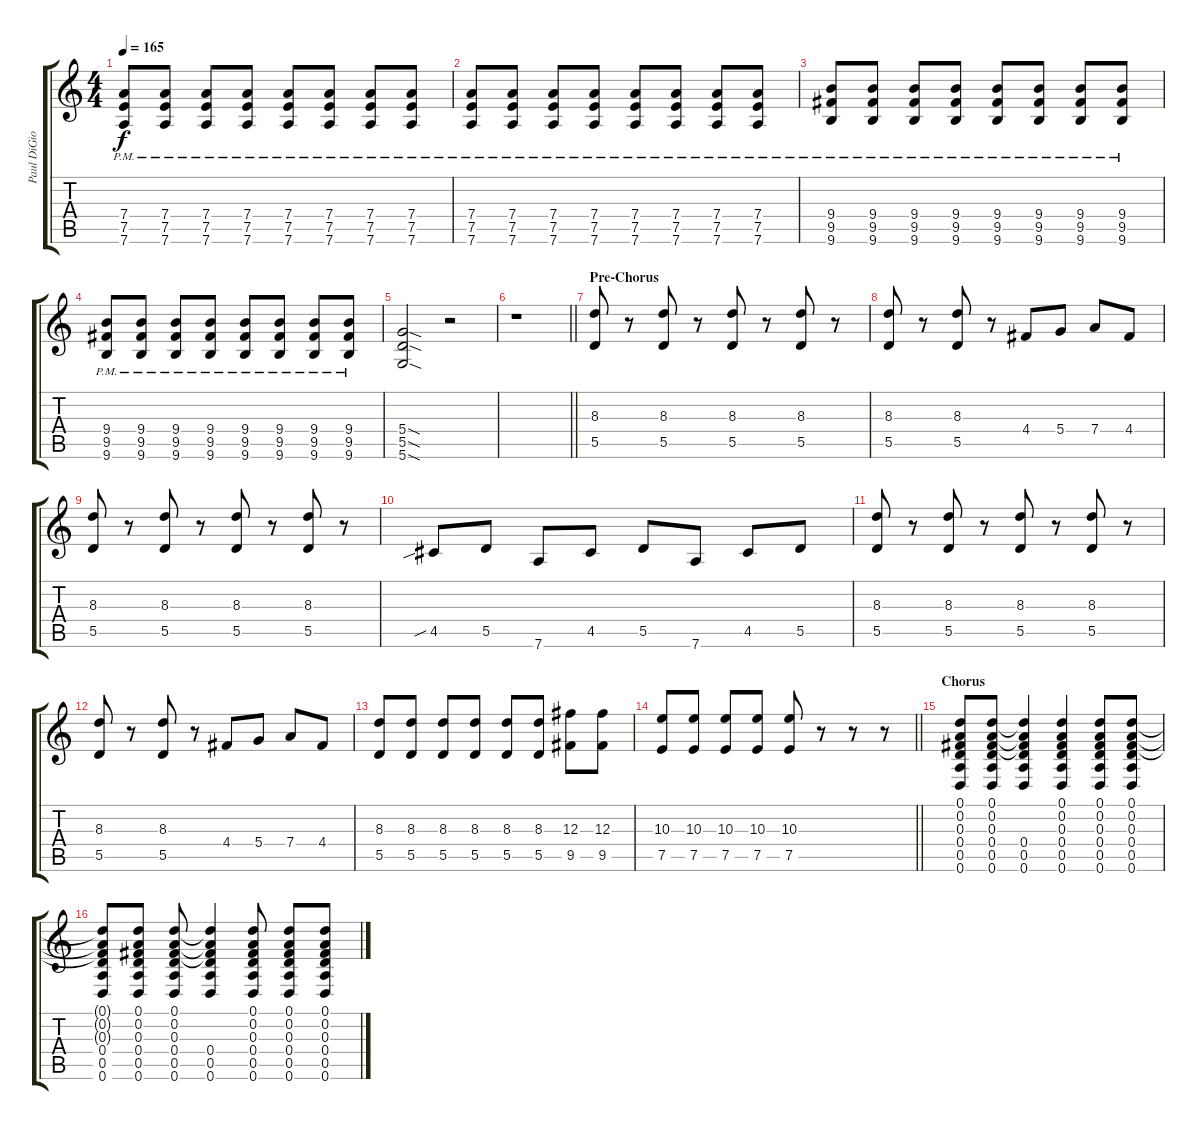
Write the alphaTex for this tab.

\track ("Paul DiGiovanni (Lead Guitar)" "Paul DiGio") {instrument overdrivenguitar}
\staff {score tabs}
\tuning (D4 A3 Gb3 D3 A2 D2) {hide}
\ts (4 4)
\tempo 165
\clef g2
\ks c
(7.4{pm} 7.5{pm} 7.6{pm}).8{dy f} (7.4{pm} 7.5{pm} 7.6{pm}).8 (7.4{pm} 7.5{pm} 7.6{pm}).8 (7.4{pm} 7.5{pm} 7.6{pm}).8 (7.4{pm} 7.5{pm} 7.6{pm}).8 (7.4{pm} 7.5{pm} 7.6{pm}).8 (7.4{pm} 7.5{pm} 7.6{pm}).8 (7.4{pm} 7.5{pm} 7.6{pm}).8 |
(7.4{pm} 7.5{pm} 7.6{pm}).8 (7.4{pm} 7.5{pm} 7.6{pm}).8 (7.4{pm} 7.5{pm} 7.6{pm}).8 (7.4{pm} 7.5{pm} 7.6{pm}).8 (7.4{pm} 7.5{pm} 7.6{pm}).8 (7.4{pm} 7.5{pm} 7.6{pm}).8 (7.4{pm} 7.5{pm} 7.6{pm}).8 (7.4{pm} 7.5{pm} 7.6{pm}).8 |
(9.4{pm} 9.5{pm} 9.6{pm}).8 (9.4{pm} 9.5{pm} 9.6{pm}).8 (9.4{pm} 9.5{pm} 9.6{pm}).8 (9.4{pm} 9.5{pm} 9.6{pm}).8 (9.4{pm} 9.5{pm} 9.6{pm}).8 (9.4{pm} 9.5{pm} 9.6{pm}).8 (9.4{pm} 9.5{pm} 9.6{pm}).8 (9.4{pm} 9.5{pm} 9.6{pm}).8 |
(9.4{pm} 9.5{pm} 9.6{pm}).8 (9.4{pm} 9.5{pm} 9.6{pm}).8 (9.4{pm} 9.5{pm} 9.6{pm}).8 (9.4{pm} 9.5{pm} 9.6{pm}).8 (9.4{pm} 9.5{pm} 9.6{pm}).8 (9.4{pm} 9.5{pm} 9.6{pm}).8 (9.4{pm} 9.5{pm} 9.6{pm}).8 (9.4{pm} 9.5{pm} 9.6{pm}).8 |
(5.4{sod} 5.5{sod} 5.6{sod}).2 r.2 |
\barLineRight lightlight
r.1 |
\section ("" "Pre-Chorus")
(8.3 5.5).8 r.8 (8.3 5.5).8 r.8 (8.3 5.5).8 r.8 (8.3 5.5).8 r.8 |
(8.3 5.5).8 r.8 (8.3 5.5).8 r.8 4.4.8 5.4.8 7.4.8 4.4.8 |
(8.3 5.5).8 r.8 (8.3 5.5).8 r.8 (8.3 5.5).8 r.8 (8.3 5.5).8 r.8 |
4.5{sib}.8 5.5.8 7.6.8 4.5.8 5.5.8 7.6.8 4.5.8 5.5.8 |
(8.3 5.5).8 r.8 (8.3 5.5).8 r.8 (8.3 5.5).8 r.8 (8.3 5.5).8 r.8 |
(8.3 5.5).8 r.8 (8.3 5.5).8 r.8 4.4.8 5.4.8 7.4.8 4.4.8 |
(8.3 5.5).8 (8.3 5.5).8 (8.3 5.5).8 (8.3 5.5).8 (8.3 5.5).8 (8.3 5.5).8 (12.3 9.5).8 (12.3 9.5).8 |
\barLineRight lightlight
(10.3 7.5).8 (10.3 7.5).8 (10.3 7.5).8 (10.3 7.5).8 (10.3 7.5).8 r.8 r.8 r.8 |
\section ("" "Chorus")
(0.1 0.2 0.3 0.4 0.5 0.6).8 (0.1 0.2 0.3 0.4 0.5 0.6).8 (0.1{t} 0.2{t} 0.3{t} 0.4 0.5 0.6).4 (0.1 0.2 0.3 0.4 0.5 0.6).4 (0.1 0.2 0.3 0.4 0.5 0.6).8 (0.1 0.2 0.3 0.4 0.5 0.6).8 |
(0.1{t} 0.2{t} 0.3{t} 0.4 0.5 0.6).8 (0.1 0.2 0.3 0.4 0.5 0.6).8 (0.1 0.2 0.3 0.4 0.5 0.6).8 (0.1{t} 0.2{t} 0.3{t} 0.4 0.5 0.6).4 (0.1 0.2 0.3 0.4 0.5 0.6).8 (0.1 0.2 0.3 0.4 0.5 0.6).8 (0.1 0.2 0.3 0.4 0.5 0.6).8
